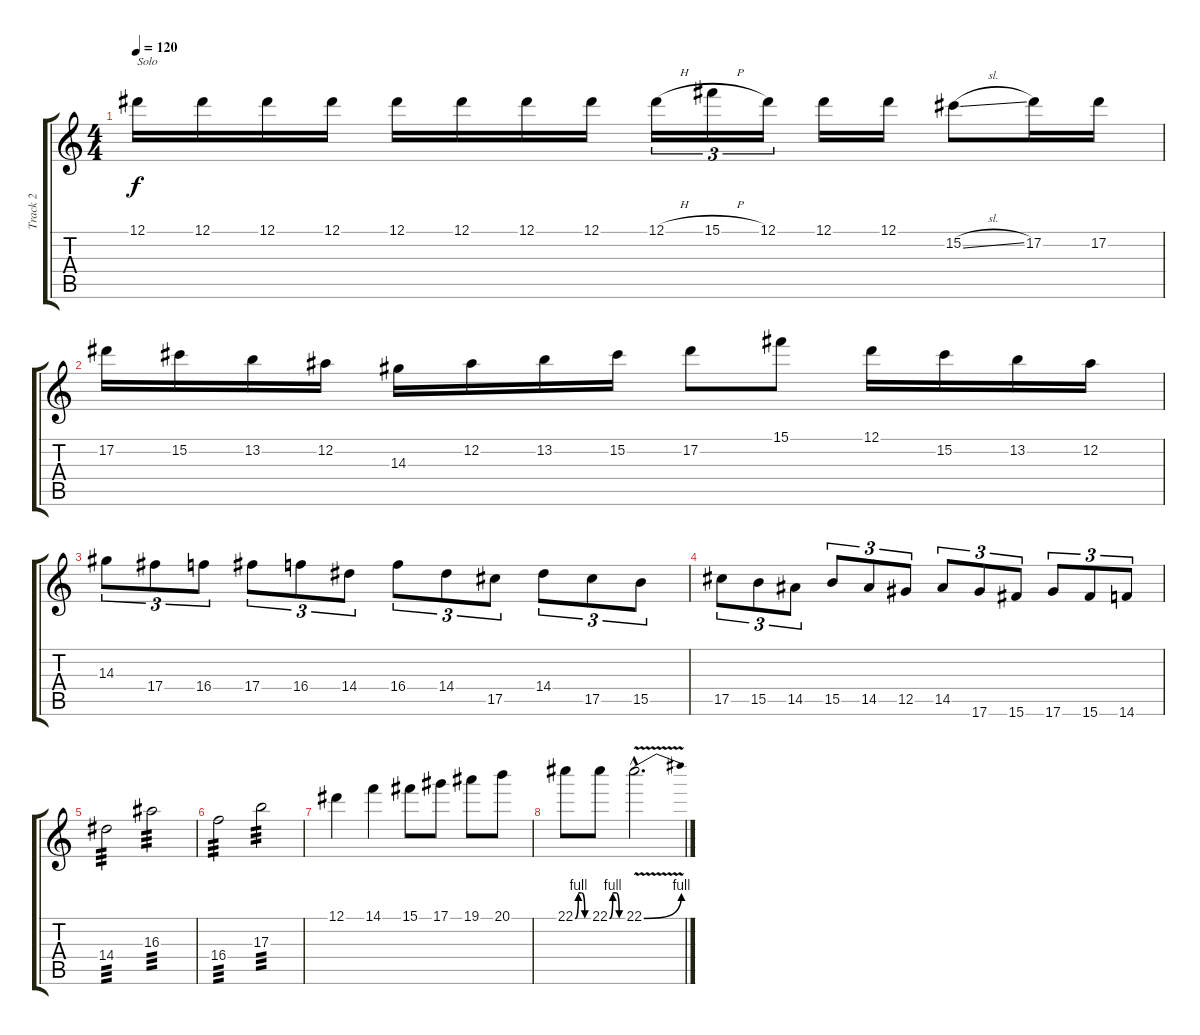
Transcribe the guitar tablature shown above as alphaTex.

\track ("Track 2" "Track 2") {instrument distortionguitar}
\staff {score tabs}
\tuning (Eb4 Bb3 Gb3 Db3 Ab2 Eb2) {hide}
\ts (4 4)
\tempo 120
\clef g2
\ks c
12.1.16{txt "Solo" dy f} 12.1.16 12.1.16 12.1.16 12.1.16 12.1.16 12.1.16 12.1.16 12.1{h}.16{tu (3 2)} 15.1{h}.16{tu (3 2)} 12.1.16{tu (3 2)} 12.1.16 12.1.16 15.2{sl}.8 17.2.16 17.2.16 |
17.2.16 15.2.16 13.2.16 12.2.16 14.3.16 12.2.16 13.2.16 15.2.16 17.2.8 15.1.8 12.1.16 15.2.16 13.2.16 12.2.16 |
14.3.8{tu (3 2)} 17.4.8{tu (3 2)} 16.4.8{tu (3 2)} 17.4.8{tu (3 2)} 16.4.8{tu (3 2)} 14.4.8{tu (3 2)} 16.4.8{tu (3 2)} 14.4.8{tu (3 2)} 17.5.8{tu (3 2)} 14.4.8{tu (3 2)} 17.5.8{tu (3 2)} 15.5.8{tu (3 2)} |
17.5.8{tu (3 2)} 15.5.8{tu (3 2)} 14.5.8{tu (3 2)} 15.5.8{tu (3 2)} 14.5.8{tu (3 2)} 12.5.8{tu (3 2)} 14.5.8{tu (3 2)} 17.6.8{tu (3 2)} 15.6.8{tu (3 2)} 17.6.8{tu (3 2)} 15.6.8{tu (3 2)} 14.6.8{tu (3 2)} |
14.4.2{tp 3} 16.3.2{tp 3} |
16.4.2{tp 3} 17.3.2{tp 3} |
12.1.4 14.1.4 15.1.8 17.1.8 19.1.8 20.1.8 |
22.1{be (custom 0 0 15 4 30 4 45 0 60 0)}.8 22.1{be (custom 0 0 15 4 30 4 45 0 60 0)}.8 22.1{be (bend 0 0 60 4) v hac}.2{d}
